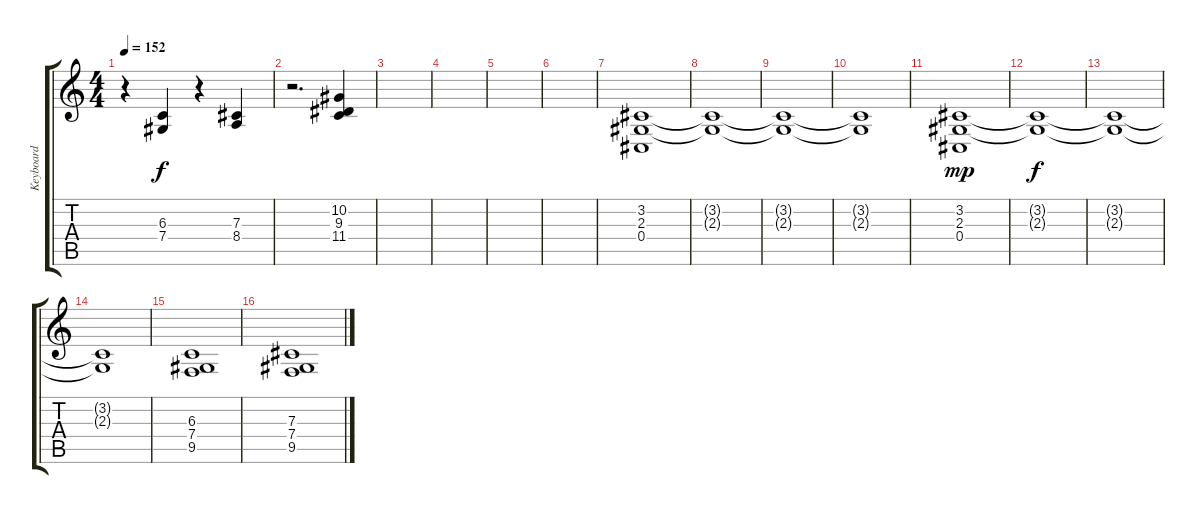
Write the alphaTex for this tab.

\track ("Keyboard" "Keyboard") {instrument choiraahs}
\staff {score tabs}
\tuning (Eb4 Bb3 Gb3 Db3 Ab2 Eb2) {hide}
\ts (4 4)
\tempo 152
\clef g2
\ks c
r.4{dy f} (6.3 7.4).4 r.4 (7.3 8.4).4 |
r.2{d} (10.2 9.3 11.4).4 |
|
|
|
|
(3.2 2.3 0.4).1 |
(3.2{t} 2.3{t}).1 |
(3.2{t} 2.3{t}).1 |
(3.2{t} 2.3{t}).1 |
(3.2 2.3 0.4).1{dy mp} |
(3.2{t} 2.3{t}).1{dy f} |
(3.2{t} 2.3{t}).1 |
(3.2{t} 2.3{t}).1 |
(6.3 7.4 9.5).1 |
(7.3 7.4 9.5).1
